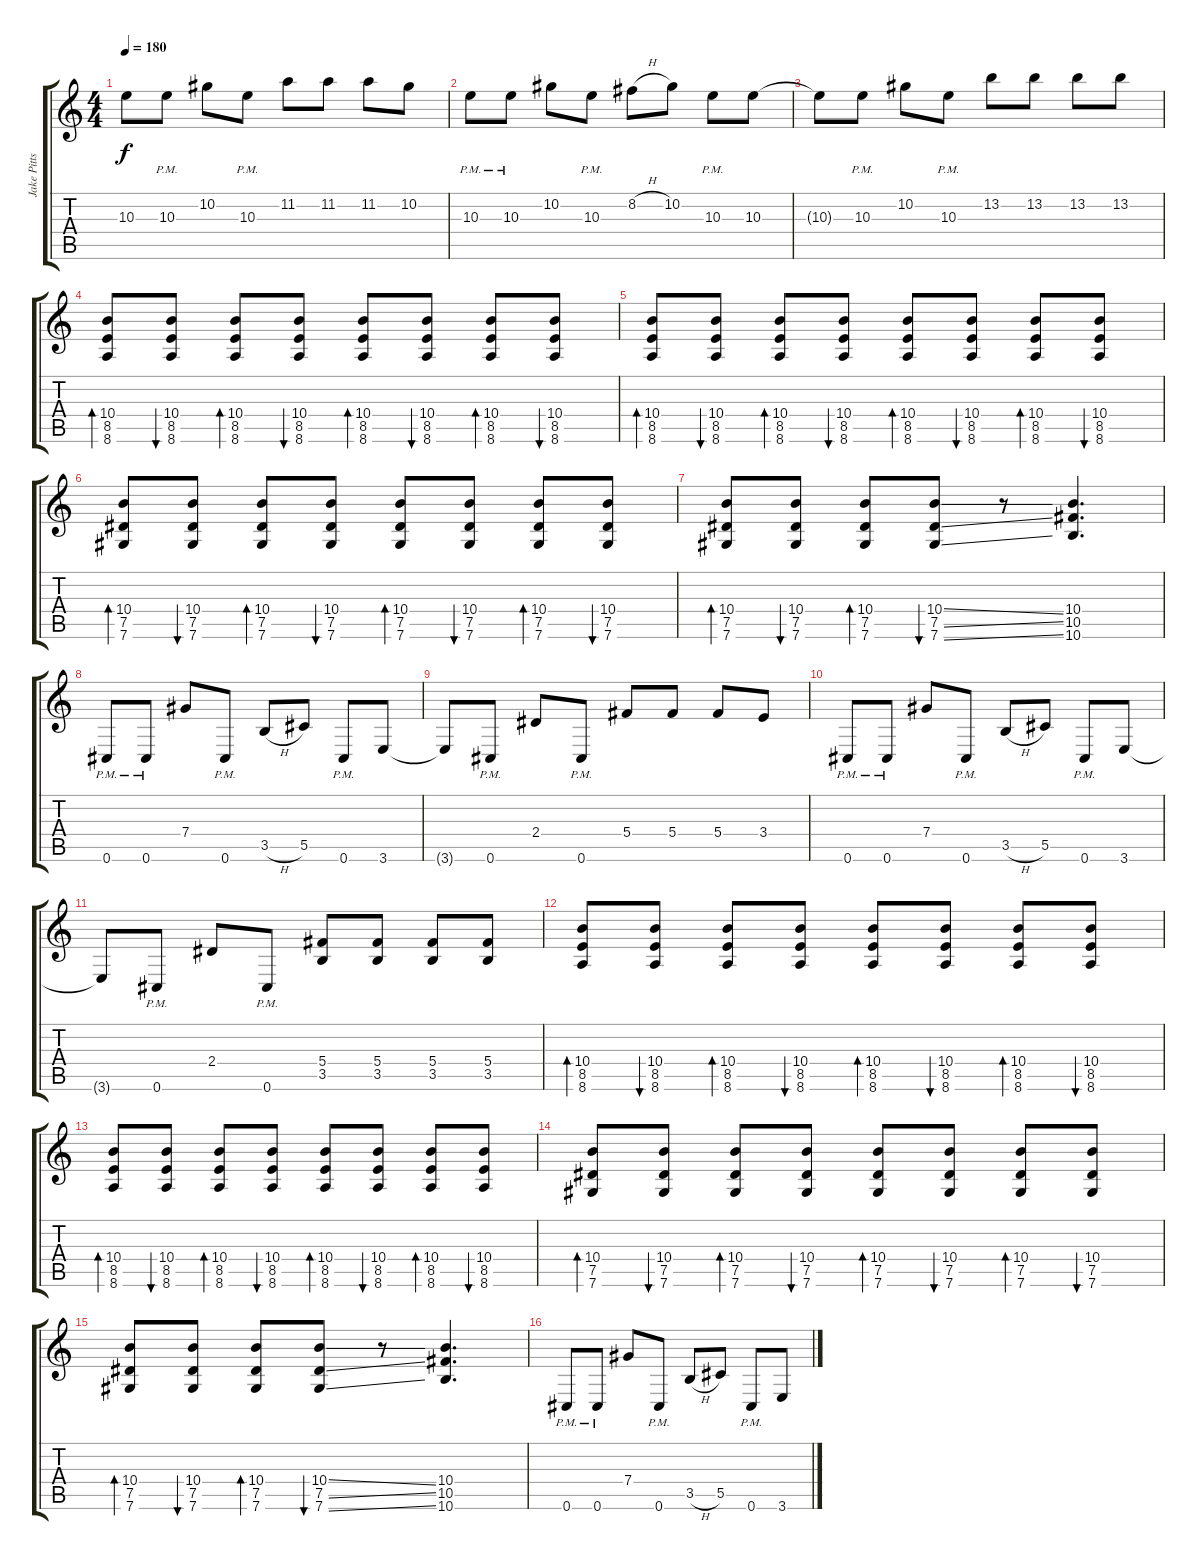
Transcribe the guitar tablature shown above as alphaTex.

\track ("Jake Pitts" "Jake Pitts") {instrument distortionguitar}
\staff {score tabs}
\tuning (Eb4 Bb3 Gb3 Db3 Ab2 Db2) {hide}
\ts (4 4)
\tempo 180
\clef g2
\ks c
10.3{t}.8{dy f} 10.3{pm}.8 10.2.8 10.3{pm}.8 11.2.8 11.2.8 11.2.8 10.2.8 |
10.3{pm}.8 10.3{pm}.8 10.2.8 10.3{pm}.8 8.2{h}.8 10.2.8 10.3{pm}.8 10.3.8 |
10.3{t}.8 10.3{pm}.8 10.2.8 10.3{pm}.8 13.2.8 13.2.8 13.2.8 13.2.8 |
(10.4 8.5 8.6).8{bd 60} (10.4 8.5 8.6).8{bu 60} (10.4 8.5 8.6).8{bd 60} (10.4 8.5 8.6).8{bu 60} (10.4 8.5 8.6).8{bd 60} (10.4 8.5 8.6).8{bu 60} (10.4 8.5 8.6).8{bd 60} (10.4 8.5 8.6).8{bu 60} |
(10.4 8.5 8.6).8{bd 60} (10.4 8.5 8.6).8{bu 60} (10.4 8.5 8.6).8{bd 60} (10.4 8.5 8.6).8{bu 60} (10.4 8.5 8.6).8{bd 60} (10.4 8.5 8.6).8{bu 60} (10.4 8.5 8.6).8{bd 60} (10.4 8.5 8.6).8{bu 60} |
(10.4 7.5 7.6).8{bd 60} (10.4 7.5 7.6).8{bu 60} (10.4 7.5 7.6).8{bd 60} (10.4 7.5 7.6).8{bu 60} (10.4 7.5 7.6).8{bd 60} (10.4 7.5 7.6).8{bu 60} (10.4 7.5 7.6).8{bd 60} (10.4 7.5 7.6).8{bu 60} |
(10.4 7.5 7.6).8{bd 60} (10.4 7.5 7.6).8{bu 60} (10.4 7.5 7.6).8{bd 60} (10.4{ss} 7.5{ss} 7.6{ss}).8{bu 60} r.8 (10.4 10.5 10.6).4{d} |
0.6{pm}.8 0.6{pm}.8 7.4.8 0.6{pm}.8 3.5{h}.8 5.5.8 0.6{pm}.8 3.6.8 |
3.6{t}.8 0.6{pm}.8 2.4.8 0.6{pm}.8 5.4.8 5.4.8 5.4.8 3.4.8 |
0.6{pm}.8 0.6{pm}.8 7.4.8 0.6{pm}.8 3.5{h}.8 5.5.8 0.6{pm}.8 3.6.8 |
3.6{t}.8 0.6{pm}.8 2.4.8 0.6{pm}.8 (5.4 3.5).8 (5.4 3.5).8 (5.4 3.5).8 (5.4 3.5).8 |
(10.4 8.5 8.6).8{bd 60} (10.4 8.5 8.6).8{bu 60} (10.4 8.5 8.6).8{bd 60} (10.4 8.5 8.6).8{bu 60} (10.4 8.5 8.6).8{bd 60} (10.4 8.5 8.6).8{bu 60} (10.4 8.5 8.6).8{bd 60} (10.4 8.5 8.6).8{bu 60} |
(10.4 8.5 8.6).8{bd 60} (10.4 8.5 8.6).8{bu 60} (10.4 8.5 8.6).8{bd 60} (10.4 8.5 8.6).8{bu 60} (10.4 8.5 8.6).8{bd 60} (10.4 8.5 8.6).8{bu 60} (10.4 8.5 8.6).8{bd 60} (10.4 8.5 8.6).8{bu 60} |
(10.4 7.5 7.6).8{bd 60} (10.4 7.5 7.6).8{bu 60} (10.4 7.5 7.6).8{bd 60} (10.4 7.5 7.6).8{bu 60} (10.4 7.5 7.6).8{bd 60} (10.4 7.5 7.6).8{bu 60} (10.4 7.5 7.6).8{bd 60} (10.4 7.5 7.6).8{bu 60} |
(10.4 7.5 7.6).8{bd 60} (10.4 7.5 7.6).8{bu 60} (10.4 7.5 7.6).8{bd 60} (10.4{ss} 7.5{ss} 7.6{ss}).8{bu 60} r.8 (10.4 10.5 10.6).4{d} |
0.6{pm}.8 0.6{pm}.8 7.4.8 0.6{pm}.8 3.5{h}.8 5.5.8 0.6{pm}.8 3.6.8
